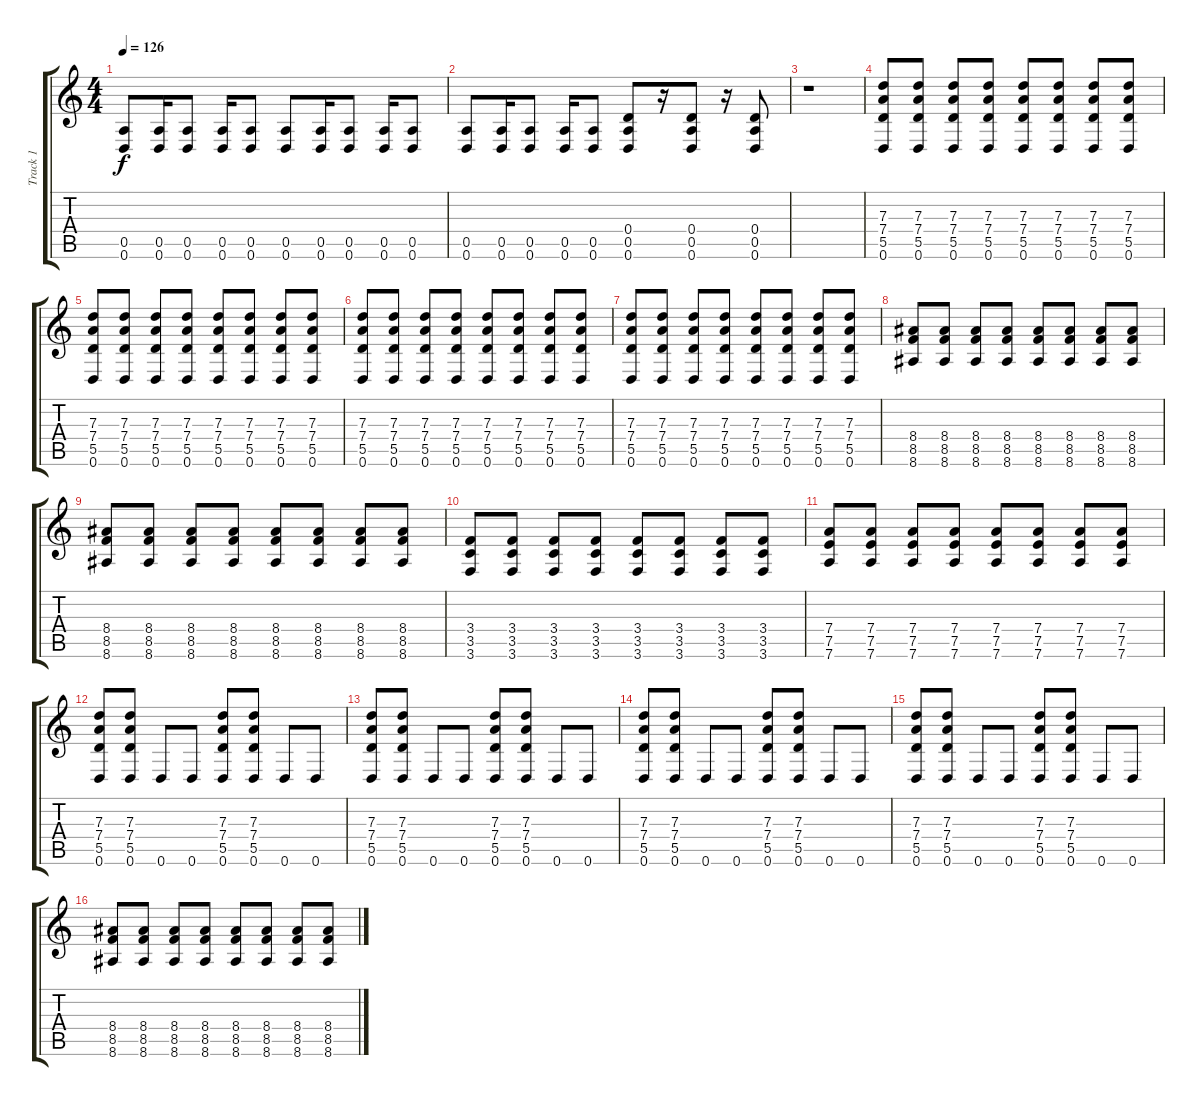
\track ("Track 1" "Track 1") {instrument overdrivenguitar}
\staff {score tabs}
\tuning (E4 B3 G3 D3 A2 D2) {hide}
\ts (4 4)
\tempo 126
\clef g2
\ks c
(0.5 0.6).8{dy f} (0.5 0.6).16 (0.5 0.6).8 (0.5 0.6).16 (0.5 0.6).8 (0.5 0.6).8 (0.5 0.6).16 (0.5 0.6).8 (0.5 0.6).16 (0.5 0.6).8 |
(0.5 0.6).8 (0.5 0.6).16 (0.5 0.6).8 (0.5 0.6).16 (0.5 0.6).8 (0.4 0.5 0.6).8 r.16 (0.4 0.5 0.6).8 r.16 (0.4 0.5 0.6).8 |
r.1 |
(7.3 7.4 5.5 0.6).8 (7.3 7.4 5.5 0.6).8 (7.3 7.4 5.5 0.6).8 (7.3 7.4 5.5 0.6).8 (7.3 7.4 5.5 0.6).8 (7.3 7.4 5.5 0.6).8 (7.3 7.4 5.5 0.6).8 (7.3 7.4 5.5 0.6).8 |
(7.3 7.4 5.5 0.6).8 (7.3 7.4 5.5 0.6).8 (7.3 7.4 5.5 0.6).8 (7.3 7.4 5.5 0.6).8 (7.3 7.4 5.5 0.6).8 (7.3 7.4 5.5 0.6).8 (7.3 7.4 5.5 0.6).8 (7.3 7.4 5.5 0.6).8 |
(7.3 7.4 5.5 0.6).8 (7.3 7.4 5.5 0.6).8 (7.3 7.4 5.5 0.6).8 (7.3 7.4 5.5 0.6).8 (7.3 7.4 5.5 0.6).8 (7.3 7.4 5.5 0.6).8 (7.3 7.4 5.5 0.6).8 (7.3 7.4 5.5 0.6).8 |
(7.3 7.4 5.5 0.6).8 (7.3 7.4 5.5 0.6).8 (7.3 7.4 5.5 0.6).8 (7.3 7.4 5.5 0.6).8 (7.3 7.4 5.5 0.6).8 (7.3 7.4 5.5 0.6).8 (7.3 7.4 5.5 0.6).8 (7.3 7.4 5.5 0.6).8 |
(8.4 8.5 8.6).8 (8.4 8.5 8.6).8 (8.4 8.5 8.6).8 (8.4 8.5 8.6).8 (8.4 8.5 8.6).8 (8.4 8.5 8.6).8 (8.4 8.5 8.6).8 (8.4 8.5 8.6).8 |
(8.4 8.5 8.6).8 (8.4 8.5 8.6).8 (8.4 8.5 8.6).8 (8.4 8.5 8.6).8 (8.4 8.5 8.6).8 (8.4 8.5 8.6).8 (8.4 8.5 8.6).8 (8.4 8.5 8.6).8 |
(3.4 3.5 3.6).8 (3.4 3.5 3.6).8 (3.4 3.5 3.6).8 (3.4 3.5 3.6).8 (3.4 3.5 3.6).8 (3.4 3.5 3.6).8 (3.4 3.5 3.6).8 (3.4 3.5 3.6).8 |
(7.4 7.5 7.6).8 (7.4 7.5 7.6).8 (7.4 7.5 7.6).8 (7.4 7.5 7.6).8 (7.4 7.5 7.6).8 (7.4 7.5 7.6).8 (7.4 7.5 7.6).8 (7.4 7.5 7.6).8 |
(7.3 7.4 5.5 0.6).8 (7.3 7.4 5.5 0.6).8 0.6.8 0.6.8 (7.3 7.4 5.5 0.6).8 (7.3 7.4 5.5 0.6).8 0.6.8 0.6.8 |
(7.3 7.4 5.5 0.6).8 (7.3 7.4 5.5 0.6).8 0.6.8 0.6.8 (7.3 7.4 5.5 0.6).8 (7.3 7.4 5.5 0.6).8 0.6.8 0.6.8 |
(7.3 7.4 5.5 0.6).8 (7.3 7.4 5.5 0.6).8 0.6.8 0.6.8 (7.3 7.4 5.5 0.6).8 (7.3 7.4 5.5 0.6).8 0.6.8 0.6.8 |
(7.3 7.4 5.5 0.6).8 (7.3 7.4 5.5 0.6).8 0.6.8 0.6.8 (7.3 7.4 5.5 0.6).8 (7.3 7.4 5.5 0.6).8 0.6.8 0.6.8 |
(8.4 8.5 8.6).8 (8.4 8.5 8.6).8 (8.4 8.5 8.6).8 (8.4 8.5 8.6).8 (8.4 8.5 8.6).8 (8.4 8.5 8.6).8 (8.4 8.5 8.6).8 (8.4 8.5 8.6).8
